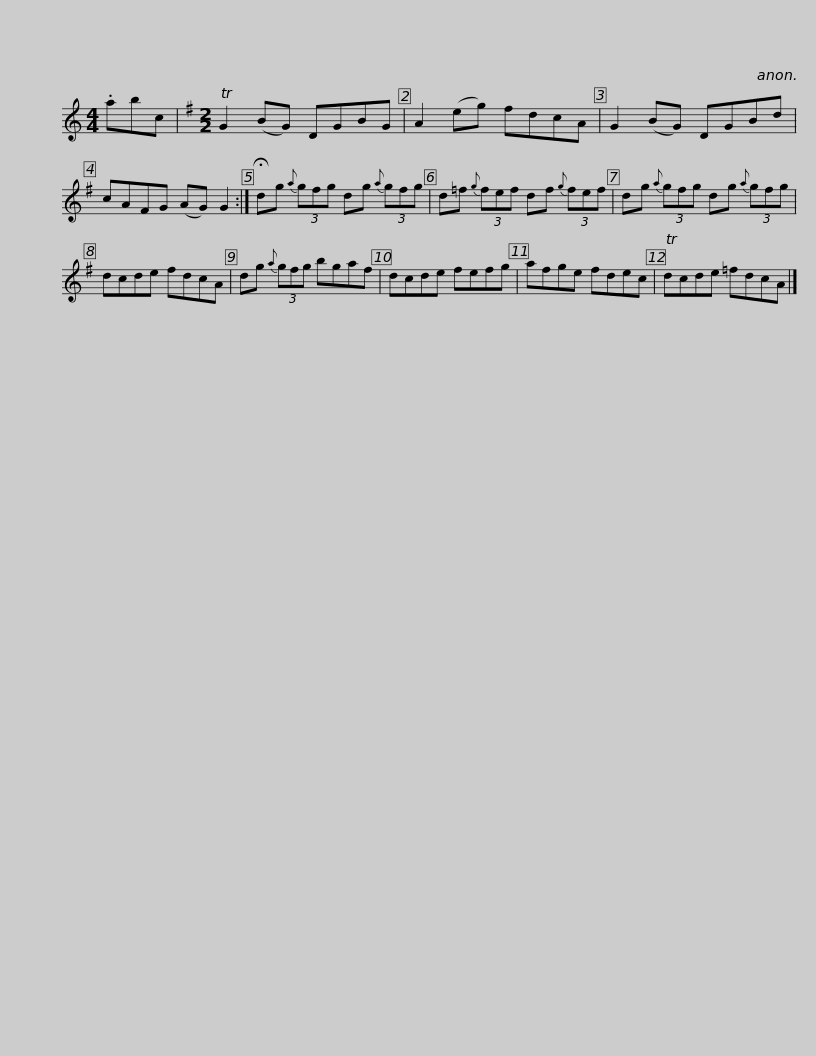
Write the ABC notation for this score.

X:1
L:1/8
M:4/4
I:linebreak $
K:C
V:1 treble
V:1
 .abc |[K:G][M:2/2] TG2 (BG) DGBG | A2 (eg) fdcA | G2 (BG) DGBd | cAFG (AG) G2 :| %5
 !fermata!dg{a} (3gfg dg{a} (3gfg |$ d=f{g} (3fef df{g} (3fef | dg{a} (3gfg dg{a} (3gfg | dcde fdcA | dg{a} (3gfg bgaf |$ %10
 dcde fefg | afge fdec | Tdcde =fdcA |] %13
